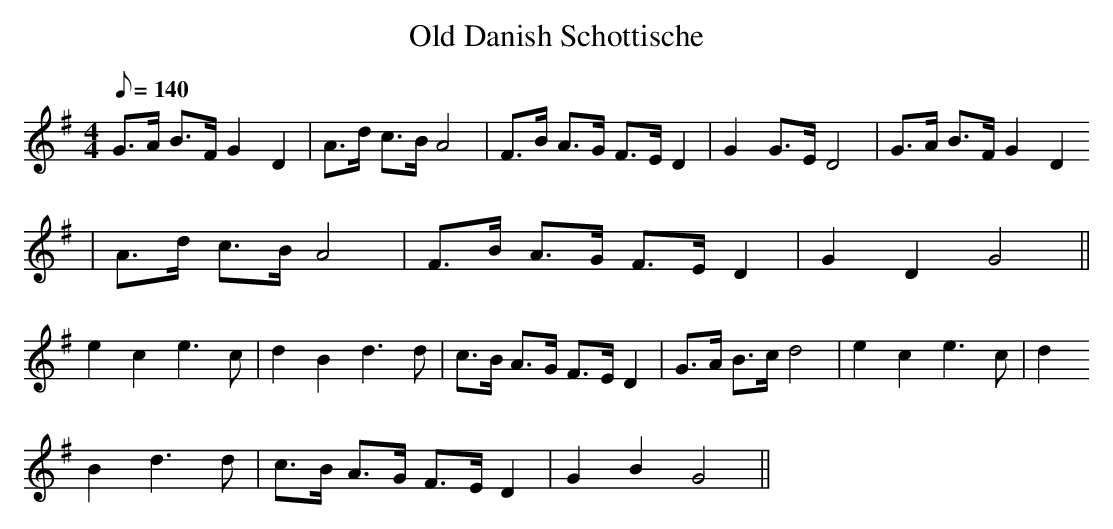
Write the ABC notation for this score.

X:1
T:Old Danish Schottische
M:4/4
L:1/8
Q:140
K:G
G>A B>F G2 D2 | A>d c>B A4 | F>B A>G F>E D2 | G2 G>E D4 | G>A B>F G2 D2
| A>d c>B A4 | F>B A>G F>E D2 | G2 D2 G4 ||
e2 c2 e3 c | d2 B2 d3 d | c>B A>G F>E D2 | G>A B>c d4 | e2 c2 e3 c | d2
B2 d3 d | c>B A>G F>E D2 | G2 B2 G4 ||
